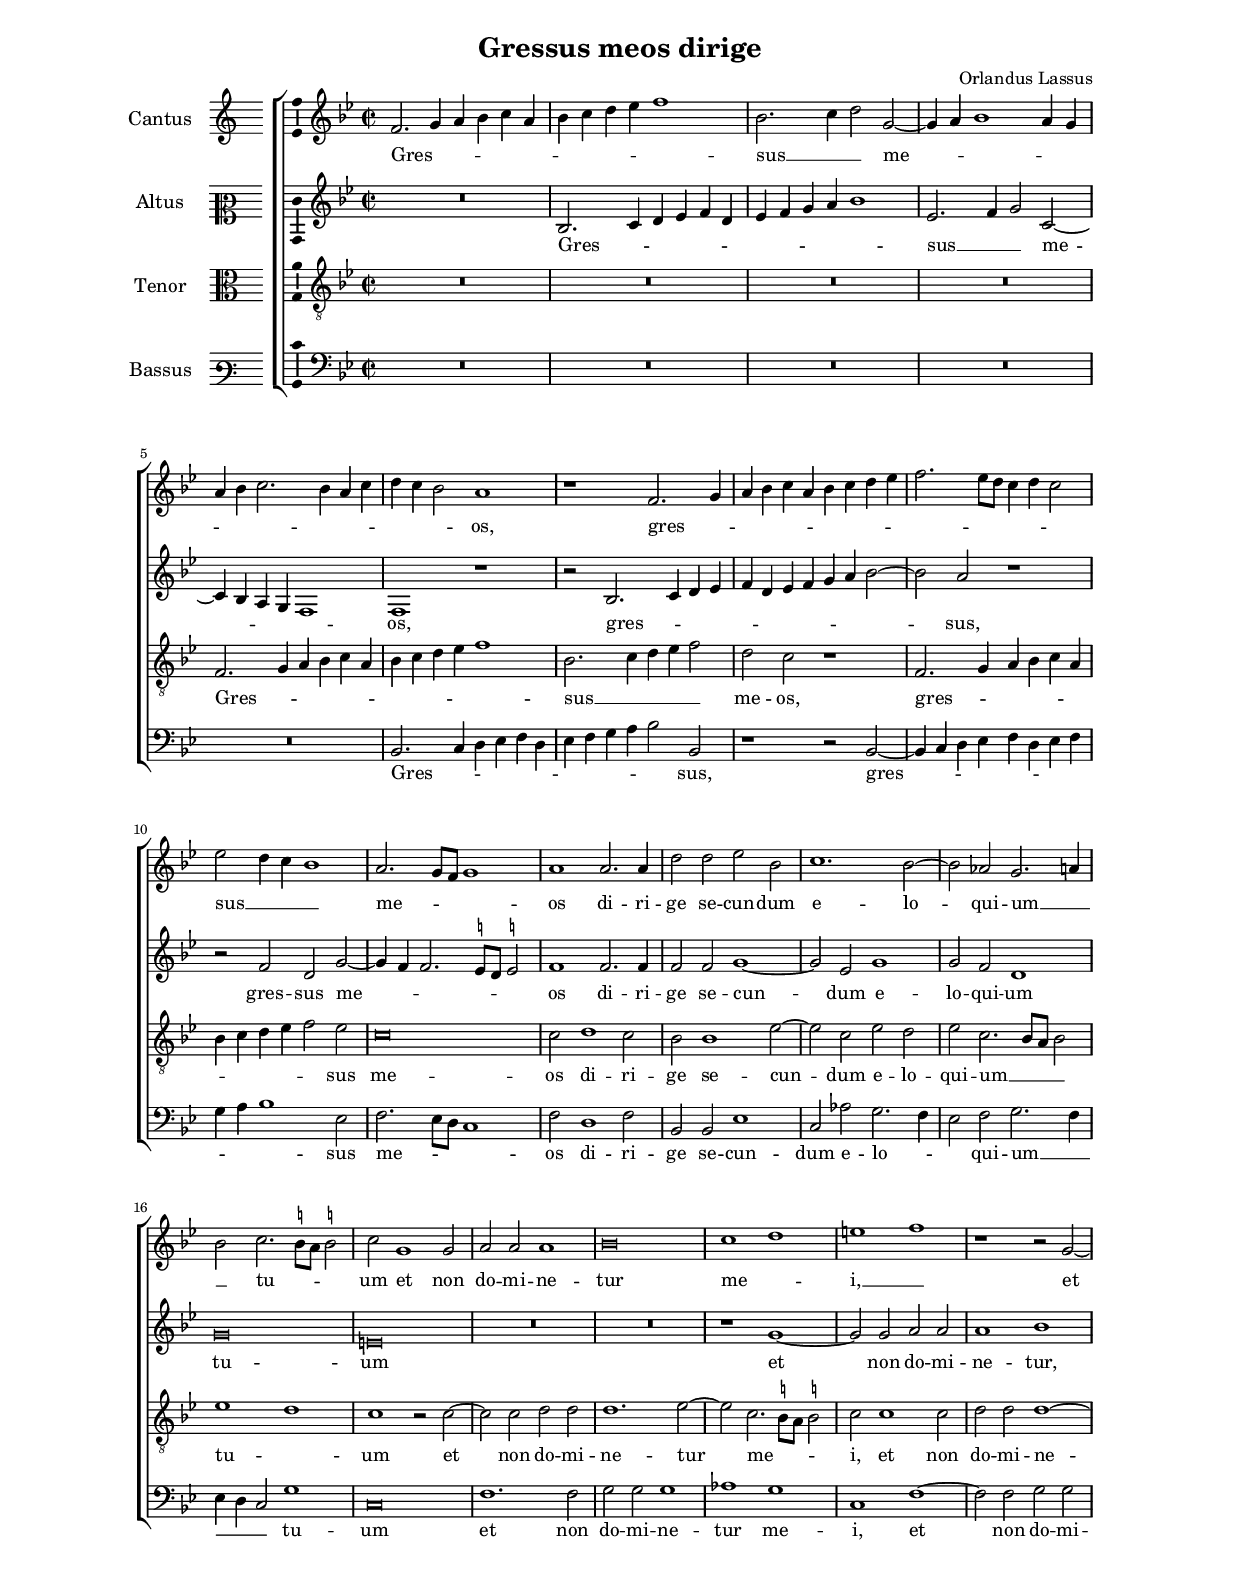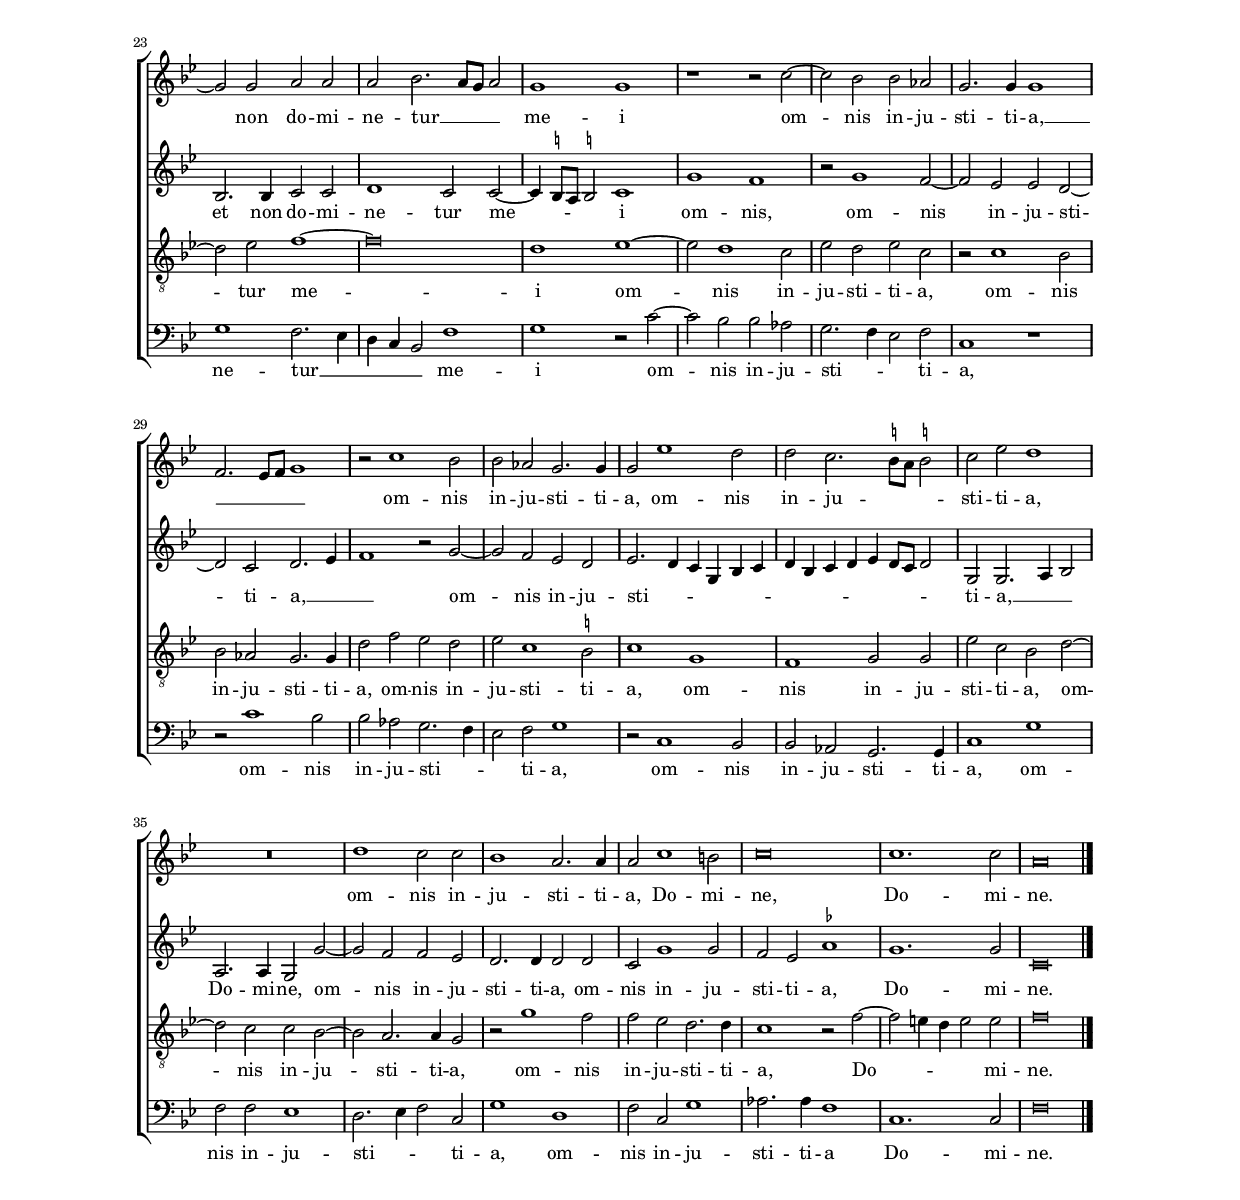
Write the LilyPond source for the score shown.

\header
{
  title="Gressus meos dirige"
  composer="Orlandus Lassus"
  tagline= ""
}

\version "2.24.1"
\include "deutsch.ly"
#(set-global-staff-size 15)
% #(set-default-paper-size "letter")
#(ly:set-option 'point-and-click #f)

	
global = {
	\key c \major
	\time 2/2 \set Score.measureLength = #(ly:make-moment 2/1)
	\skip 1*2*41 \bar "|."
	}

	ficta = { \once \set suggestAccidentals = ##t }
	
	forget = #(define-music-function (music) (ly:music?) #{
		\accidentalStyle forget
		$music
		\accidentalStyle default
		#})
	

\paper
	{
	top-margin = 2 \cm
	bottom-margin = 2 \cm
	left-margin = 2.5 \cm
	right-margin = 2.5 \cm
	ragged-bottom = ##f
	ragged-last-bottom = ##t
	print-page-number = ##f
	system-system-spacing = #'((basic-distance . 16) (minimum-distance . 14) (padding . 5) (strechability . 150))
%	systems-per-page = 4
	page-count = 2
%	min-systems-per-page = 3
	}


incipitcantus = \markup { \score {
	{
	\set Staff.instrumentName = \markup { \fontsize #1 "Cantus" }
	\key c \major
	\clef violin
	s4 \bar ""
	}
	\layout  {
	raggedright = ##t
	indent = 1.6 \cm
	line-width = 2.5\cm
	\context { \Staff \remove Time_signature_engraver }
	\override Staff.Clef.Y-extent = #'(0 . 0)
	}} \hspace #1 }
	
      
incipitaltus = \markup { \score {
	{
	\set Staff.instrumentName = \markup { \fontsize #1 "Altus" }
	\key c \major
	\clef mezzosoprano
	s4 \bar ""
	}
	\layout  {
	raggedright = ##t
	indent = 1.6 \cm
	line-width = 2.5\cm
	\context { \Staff \remove Time_signature_engraver }
	\override Staff.Clef.Y-extent = #'(0 . 0)
	}} \hspace #1 }


incipittenor = \markup { \score {
	{
	\set Staff.instrumentName = \markup { \fontsize #1 "Tenor" }
	\key c \major
	\clef alto
	s4 \bar ""
	}
	\layout  {
	raggedright = ##t
	indent = 1.6 \cm
	line-width = 2.5\cm
	\context { \Staff \remove Time_signature_engraver }
	\override Staff.Clef.Y-extent = #'(0 . 0)
	}} \hspace #1 }


incipitbassus = \markup { \score {
	{
	\set Staff.instrumentName = \markup { \fontsize #1 "Bassus" }
	\key c \major
	\clef varbaritone
	s4 \bar ""
	}
	\layout  {
	raggedright = ##t
	indent = 1.6 \cm
	line-width = 2.5\cm
	\context { \Staff \remove Time_signature_engraver }
	\override Staff.Clef.Y-extent = #'(0 . 0)
	}} \hspace #1 }


cantus =  \relative c''
	{
	g2. a4 h c d h
	c4 d e f g1
	c,2. d4 e2 a,~
	a4 h c1 h4 a
%5
	h4 c d2. c4 h d |
	e4 d c2 h1
	r1 g2. a4
	h4 c d h c d e f
	g2. f8 e d4 e d2
%10
	f2 e4 d c1 |
	h2. a8 g a1
	h1 h2. h4
	e2 e f c
	d1. c2~
%15
	c2 b a2. h4 |
	c2 d2. \stemDown \ficta cis8 h \stemNeutral \ficta cis!2
	d2 a1 a2
	h2 h h1
	c\breve
%20
	d1 e |
	fis1 g
	r1 r2 a,~
	a2 a h h
	h2 c2. h8 a h2
%25
	a1 a |
	r1 r2 d~
	d2 c c b
	a2. a4 a1
	g2. f8 g a1
%30
	r2 d1 c2 |
	c2 b a2. a4
	a2 f'1 e2
	e2 d2. \stemDown \ficta cis8 h \stemNeutral \ficta cis!2
	d2 f e1
%35
	R\breve |
	e1 d2 d
	c1 h2. h4
	h2 d1 cis2
	d\breve
%40
	d1. d2 |
	h\breve |
	}


altus =  \relative c'
	{
	R\breve
	c2. d4 e f g e
	f4 g a h c1
	f,2. g4 a2 d,~
%5
	d4 c h a g1 |
	g1 r
	r2 c2. d4 e f
	g4 e f g a h c2~
	c2 h r1
%10
	r2 g e a~ |
	a4 g g2. \ficta fis8 e \ficta fis!2
	g1 g2. g4
	g2 g a1~
	a2 f a1
%15
	a2 g e1 |
	a\breve
	fis\breve
	R\breve
	R\breve
%20
	r1 a~ |
	a2 a h h
	h1 c
	c,2. c4 d2 d
	e1 d2 d~
%25
	d4 \ficta cis8 h \ficta cis!2 d1 |
	a'1 g
	r2 a1 g2~
	g2 f f e~
	e2 d e2. f4
%30
	g1 r2 a~ |
	a2 g f e
	f2. e4 d a c d
	e4 c d e f e8 d e2
	a,2 a2. h4 c2
%35
	h2. h4 a2 a'~ |
	a2 g g f
	e2. e4 e2 e
	d2 a'1 a2
	g2 f \ficta b1
%40
	a1. a2 |
	d,\breve |
	}


tenor =  \relative c'
	{
	R\breve
	R\breve
	R\breve
	R\breve
%5
	g2. a4 h c d h |
	c4 d e f g1
	c,2. d4 e f g2
	e2 d r1
	g,2. a4 h c d h
%10
	c4 d e f g2 f |
	d\breve
	d2 e1 d2
	c2 c1 f2~
	f2 d f e
%15
	f2 d2. c8 h c2 |
	f1 e
	d1 r2 d~
	d2 d e e
	e1. f2~
%20
	f2 d2. \stemDown \ficta cis8 h \stemNeutral \ficta cis!2 |
	d2 d1 d2
	e2 e e1~
	e2 f g1~
	g\breve
%25
	e1 f~ |
	f2 e1 d2
	f2 e f d
	r2 d1 c2
	c2 b a2. a4
%30
	e'2 g f e |
	f2 d1 \ficta cis2
	d1 a
	g1 a2 a
	f'2 d c e~
%35
	e2 d d c~ |
	c2 h2. h4 a2
	r2 a'1 g2
	g2 f e2. e4
	d1 r2 g~
%40
	g2 fis4 e fis2 fis |
	g\breve |
	}


bassus  =  \relative c
	{
	R\breve
	R\breve
	R\breve
	R\breve
%5
	R\breve |
	c2. d4 e f g e
	f4 g a h c2 c,
	r1 r2 c~
	c4 d e f g e f g
%10
	a4 h c1 f,2 |
	g2. f8 e d1
	g2 e1 g2
	c,2 c f1
	d2 b' a2. g4
%15
	f2 g a2. g4 |
	f4 e d2 a'1
	d,\breve
	g1. g2
	a2 a a1
%20
	b1 a |
	d,1 g~
	g2 g a a
	a1 g2. f4
	e4 d c2 g'1
%25
	a1 r2 d~ |
	d2 c c b
	a2. g4 f2 g
	d1 r
	r2 d'1 c2
%30
	c2 b a2. g4 |
	f2 g a1
	r2 d,1 c2
	c2 b a2. a4
	d1 a'
%35
	g2 g f1 |
	e2. f4 g2 d
	a'1 e
	g2 d a'1
	b2. b4 g1
%40
	d1. d2 |
	g\breve |
	}

lyricscantus = \lyricmode {
	Gres -- _ _ _ _ _ _ _ _ _ _ sus __ _ _ me -- _ _ _ _ _ _ _ _ _ _ _ _ _ os,
	gres -- _ _ _ _ _ _ _ _ _ _ _ _ _ _ _ sus __ _ _ _ me -- _ _ _ os
	di -- ri -- ge se -- cun -- dum e -- lo -- qui -- um __ _ _ tu -- _ _ _ um
	et non do -- mi -- ne -- tur me -- _ i, __ _
	et non do -- mi -- ne -- tur __ _ _ _ me -- i
	om -- nis in -- ju -- sti -- ti -- a, __ _ _ _ _
	om -- nis in -- ju -- sti -- ti -- a,
	om -- nis in -- ju -- _ _ _ sti -- ti -- a,
	om -- nis in -- ju -- sti -- ti -- a,
	Do -- mi -- ne,
	Do -- mi -- ne.
	}


lyricsaltus = \lyricmode {
	Gres -- _ _ _ _ _ _ _ _ _ _ sus __ _ _ me -- _ _ _ _ os,
	gres -- _ _ _ _ _ _ _ _ _ _ sus,
	gres -- sus me -- _ _ _ _ _ os
	di -- ri -- ge se -- cun -- dum e -- lo -- qui -- um tu -- um
	et non do -- mi -- ne -- tur,
	et non do -- mi -- ne -- tur me -- _ _ _ i
	om -- nis,
	om -- nis in -- ju -- sti -- ti -- a, __ _ _
	om -- nis in -- ju -- sti -- _ _ _ _ _ _ _ _ _ _ _ _ _ ti -- a, __ _ _
	Do -- mi -- ne,
	om -- nis in -- ju -- sti -- ti -- a,
	om -- nis in -- ju -- sti -- ti -- a,
	Do -- mi -- ne.
	}


lyricstenor = \lyricmode {
	Gres -- _ _ _ _ _ _ _ _ _ _ sus __ _ _ _ _ me -- os,
	gres -- _ _ _ _ _ _ _ _ _ _ sus me -- os
	di -- ri -- ge se -- cun -- dum e -- lo -- qui -- um __ _ _ _ tu -- _ um
	et non do -- mi -- ne -- tur me -- _ _ _ i,
	et non do -- mi -- ne -- tur me -- i
	om -- nis in -- ju -- sti -- ti -- a,
	om -- nis in -- ju -- sti -- ti -- a,
	om -- nis in -- ju -- sti -- ti -- a,
	om -- nis in -- ju -- sti -- ti -- a,
	om -- nis in -- ju -- sti -- ti -- a,
	om -- nis in -- ju -- sti -- ti -- a,
	Do -- _ _ _ mi -- ne.
	}


lyricsbassus = \lyricmode {
	Gres -- _ _ _ _ _ _ _ _ _ _ sus,
	gres -- _ _ _ _ _ _ _ _ _ _ sus me -- _ _ _ os
	di -- ri -- ge se -- cun -- dum e -- lo -- _ _ qui -- um __ _ _ _ _ tu -- um
	et non do -- mi -- ne -- tur me -- i,
	et non do -- mi -- ne -- tur __ _ _ _ _ me -- i
	om -- nis in -- ju -- sti -- _ _ ti -- a,
	om -- nis in -- ju -- sti -- _ _ ti -- a,
	om -- nis in -- ju -- sti -- ti -- a,
	om -- nis in -- ju -- sti -- _ _ ti -- a,
	om -- nis in -- ju -- sti -- ti -- a
	Do -- mi -- ne.
	}


\score
{  
	\transpose c b, {
	\new ChoirStaff \with { \override StaffGrouper.staff-staff-spacing.basic-distance = #12 }
	<<

	\new Staff << \global
	\new Voice="v1" {
		\set Staff.instrumentName=\incipitcantus
	%	\set Staff.instrumentName="S"
		\set Staff.midiInstrument = "reed organ"
		\clef violin
		\cantus }
	\new Lyrics \lyricsto "v1" {\lyricscantus }
	>>


	\new Staff << \global
	\new Voice="v2" {
		\set Staff.instrumentName=\incipitaltus
	%	\set Staff.instrumentName="A"
		\set Staff.midiInstrument = "reed organ"
		\clef violin 
		\altus}
	\new Lyrics \lyricsto "v2" {\lyricsaltus }
	>>


	\new Staff << \global
	\new Voice="v3" {
		\set Staff.instrumentName=\incipittenor
	%	\set Staff.instrumentName="T"
		\set Staff.midiInstrument = "reed organ"
		\clef "G_8"
		\tenor }
	\new Lyrics \lyricsto "v3" {\lyricstenor }
	>>


	\new Staff << \global
	\new Voice="v4" {
		\set Staff.instrumentName=\incipitbassus
	%	\set Staff.instrumentName="B"
		\set Staff.midiInstrument = "reed organ"
		\clef bass 
		\bassus }
	\new Lyrics \lyricsto "v4" {\lyricsbassus}
	>>

	>>
	} % transpose

	\layout
	{
	indent = 2.3 \cm
%	\context { \Lyrics \override VerticalAxisGroup.nonstaff-relatedstaff-spacing.padding = #2 }
%	\context { \Lyrics \override LyricText.font-size = #1 }
	\context { \Staff \override TimeSignature.break-visibility = #end-of-line-invisible }
	\context { \Staff \consists Ambitus_engraver }
	\context { \Score \override BarNumber.padding = #2 }
	\context { \Voice \override NoteHead.style = #'baroque }
	}

\midi
	{
	\tempo 2 = 90
	}
	
}


% EOF
